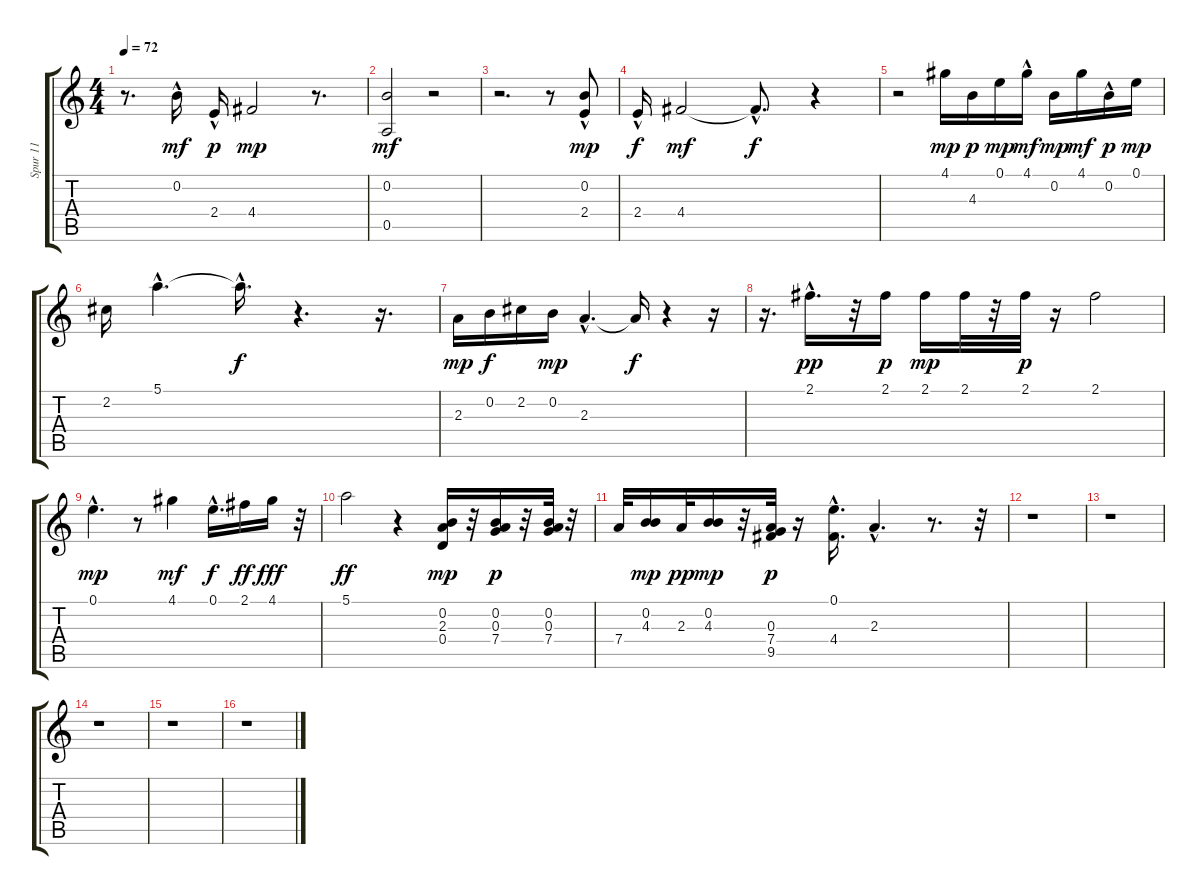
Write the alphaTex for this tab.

\track ("Spur 11" "Spur 11") {instrument acousticguitarnylon}
\staff {score tabs}
\tuning (E4 B3 G3 D3 A2 E2) {hide}
\ts (4 4)
\tempo 72
\clef g2
\ks c
r.8{d dy pp} 0.2{hac}.16{dy mf} 2.4{hac}.16{dy p} 4.4.2{dy mp} r.8{d} |
(0.2 0.5).2{dy mf} r.2 |
r.2{d} r.8 (0.2{hac} 2.4{hac}).8{dy mp} |
2.4{hac}.16{dy f} 4.4.2{dy mf} 4.4{hac t}.8{d dy f} r.4 |
r.2 4.1.16{dy mp} 4.3.16{dy p} 0.1.16{dy mp} 4.1{hac}.16{dy mf} 0.2.16{dy mp} 4.1.16{dy mf} 0.2{hac}.16{dy p} 0.1.16{dy mp} |
2.2.16 5.1{hac}.4{d} 5.1{hac t}.16{d dy f} r.4{d} r.16{d} |
2.3.16{dy mp} 0.2.16{dy f} 2.2.16 0.2.16{dy mp} 2.3{hac}.4{d} 2.3{t}.16{dy f} r.4 r.16 |
r.16{d} 2.1{hac}.16{d dy pp} r.32 2.1.16{dy p} 2.1.16{dy mp} 2.1.32 r.32 2.1.32{dy p} r.16 2.1.2 |
0.1{hac}.4{d dy mp} r.8 4.1.4{dy mf} 0.1{hac}.16{d dy f} 2.1.16{dy ff} 4.1.16{dy fff} r.32 |
5.1.2{dy ff} r.4 (0.2 2.3 0.4).16{dy mp} r.32 (0.2 0.3 7.4).16{dy p} r.32 (0.2 0.3 7.4).32 r.32 |
7.4.32 (0.2 4.3).16{dy mp} 2.3.32{dy pp} (0.2 4.3).16{dy mp} r.32 (0.3 7.4 9.5).32{dy p} r.16 (0.1{hac} 4.4{hac}).16{d} 2.3{hac}.4{d} r.8{d} r.32 |
r.1 |
r.1 |
r.1 |
r.1 |
r.1
